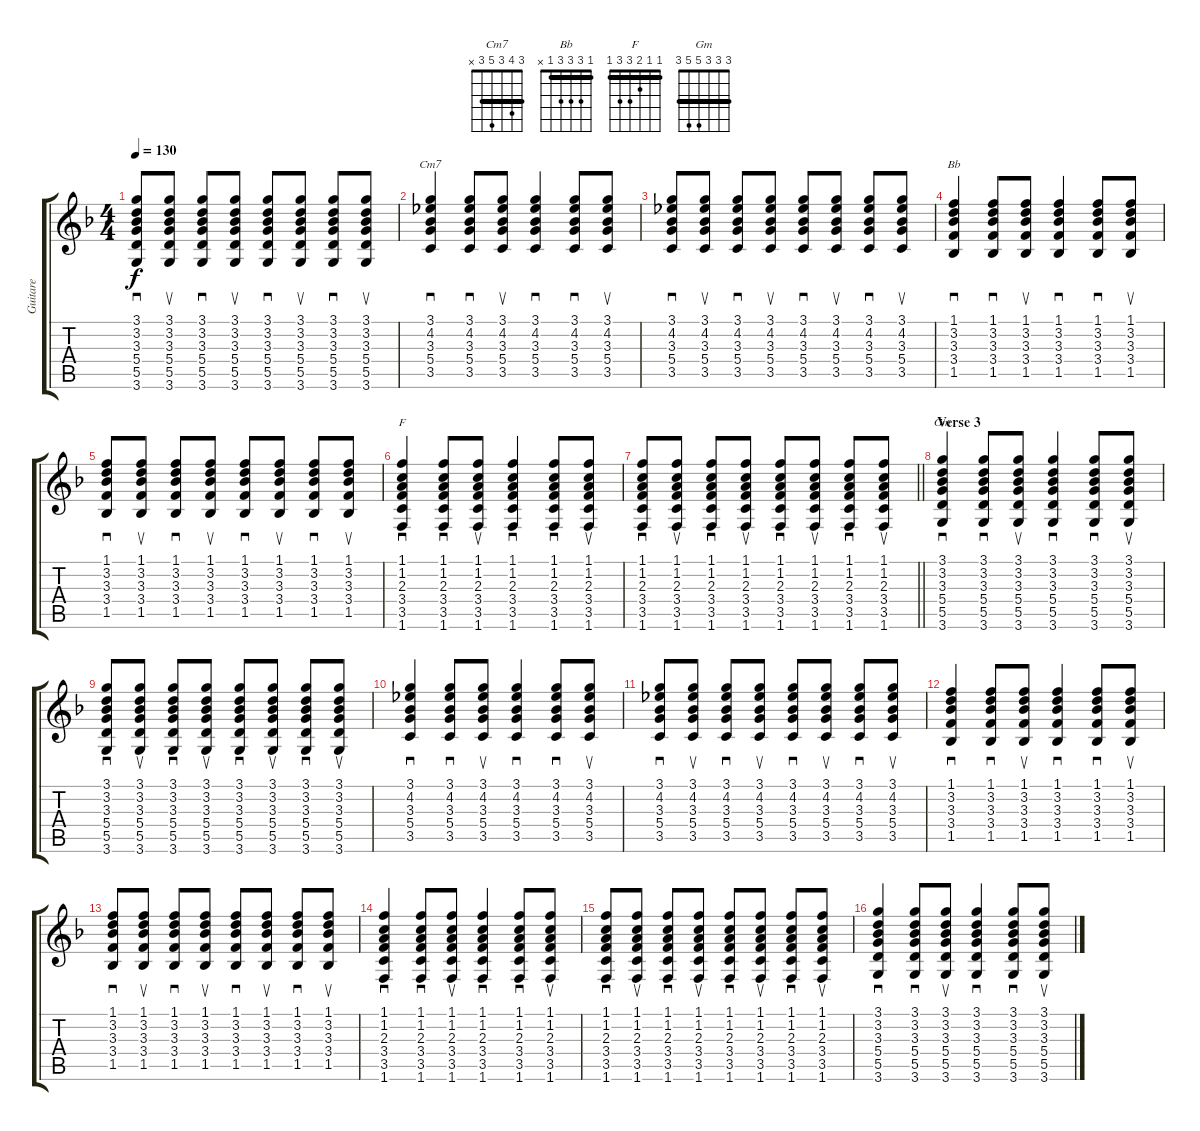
\track ("Guitare" "Guitare") {instrument acousticguitarsteel}
\staff {score tabs}
\tuning (E4 B3 G3 D3 A2 E2) {hide}
\chord ("Cm7" 3 4 3 5 3 x) {barre 3}
\chord ("Bb" 1 3 3 3 1 x) {barre 1}
\chord ("F" 1 1 2 3 3 1) {barre 1}
\chord ("Gm" 3 3 3 5 5 3) {barre 3}
\ts (4 4)
\tempo 130
\clef g2
\ks f
(3.1 3.2 3.3 5.4 5.5 3.6).8{sd dy f} (3.1 3.2 3.3 5.4 5.5 3.6).8{su} (3.1 3.2 3.3 5.4 5.5 3.6).8{sd} (3.1 3.2 3.3 5.4 5.5 3.6).8{su} (3.1 3.2 3.3 5.4 5.5 3.6).8{sd} (3.1 3.2 3.3 5.4 5.5 3.6).8{su} (3.1 3.2 3.3 5.4 5.5 3.6).8{sd} (3.1 3.2 3.3 5.4 5.5 3.6).8{su} |
(3.1 4.2 3.3 5.4 3.5).4{sd ch "Cm7"} (3.1 4.2 3.3 5.4 3.5).8{sd} (3.1 4.2 3.3 5.4 3.5).8{su} (3.1 4.2 3.3 5.4 3.5).4{sd} (3.1 4.2 3.3 5.4 3.5).8{sd} (3.1 4.2 3.3 5.4 3.5).8{su} |
(3.1 4.2 3.3 5.4 3.5).8{sd} (3.1 4.2 3.3 5.4 3.5).8{su} (3.1 4.2 3.3 5.4 3.5).8{sd} (3.1 4.2 3.3 5.4 3.5).8{su} (3.1 4.2 3.3 5.4 3.5).8{sd} (3.1 4.2 3.3 5.4 3.5).8{su} (3.1 4.2 3.3 5.4 3.5).8{sd} (3.1 4.2 3.3 5.4 3.5).8{su} |
(1.1 3.2 3.3 3.4 1.5).4{sd ch "Bb"} (1.1 3.2 3.3 3.4 1.5).8{sd} (1.1 3.2 3.3 3.4 1.5).8{su} (1.1 3.2 3.3 3.4 1.5).4{sd} (1.1 3.2 3.3 3.4 1.5).8{sd} (1.1 3.2 3.3 3.4 1.5).8{su} |
(1.1 3.2 3.3 3.4 1.5).8{sd} (1.1 3.2 3.3 3.4 1.5).8{su} (1.1 3.2 3.3 3.4 1.5).8{sd} (1.1 3.2 3.3 3.4 1.5).8{su} (1.1 3.2 3.3 3.4 1.5).8{sd} (1.1 3.2 3.3 3.4 1.5).8{su} (1.1 3.2 3.3 3.4 1.5).8{sd} (1.1 3.2 3.3 3.4 1.5).8{su} |
(1.1 1.2 2.3 3.4 3.5 1.6).4{sd ch "F"} (1.1 1.2 2.3 3.4 3.5 1.6).8{sd} (1.1 1.2 2.3 3.4 3.5 1.6).8{su} (1.1 1.2 2.3 3.4 3.5 1.6).4{sd} (1.1 1.2 2.3 3.4 3.5 1.6).8{sd} (1.1 1.2 2.3 3.4 3.5 1.6).8{su} |
\barLineRight lightlight
(1.1 1.2 2.3 3.4 3.5 1.6).8{sd} (1.1 1.2 2.3 3.4 3.5 1.6).8{su} (1.1 1.2 2.3 3.4 3.5 1.6).8{sd} (1.1 1.2 2.3 3.4 3.5 1.6).8{su} (1.1 1.2 2.3 3.4 3.5 1.6).8{sd} (1.1 1.2 2.3 3.4 3.5 1.6).8{su} (1.1 1.2 2.3 3.4 3.5 1.6).8{sd} (1.1 1.2 2.3 3.4 3.5 1.6).8{su} |
\section ("" "Verse 3")
(3.1 3.2 3.3 5.4 5.5 3.6).4{sd ch "Gm"} (3.1 3.2 3.3 5.4 5.5 3.6).8{sd} (3.1 3.2 3.3 5.4 5.5 3.6).8{su} (3.1 3.2 3.3 5.4 5.5 3.6).4{sd} (3.1 3.2 3.3 5.4 5.5 3.6).8{sd} (3.1 3.2 3.3 5.4 5.5 3.6).8{su} |
(3.1 3.2 3.3 5.4 5.5 3.6).8{sd} (3.1 3.2 3.3 5.4 5.5 3.6).8{su} (3.1 3.2 3.3 5.4 5.5 3.6).8{sd} (3.1 3.2 3.3 5.4 5.5 3.6).8{su} (3.1 3.2 3.3 5.4 5.5 3.6).8{sd} (3.1 3.2 3.3 5.4 5.5 3.6).8{su} (3.1 3.2 3.3 5.4 5.5 3.6).8{sd} (3.1 3.2 3.3 5.4 5.5 3.6).8{su} |
(3.1 4.2 3.3 5.4 3.5).4{sd} (3.1 4.2 3.3 5.4 3.5).8{sd} (3.1 4.2 3.3 5.4 3.5).8{su} (3.1 4.2 3.3 5.4 3.5).4{sd} (3.1 4.2 3.3 5.4 3.5).8{sd} (3.1 4.2 3.3 5.4 3.5).8{su} |
(3.1 4.2 3.3 5.4 3.5).8{sd} (3.1 4.2 3.3 5.4 3.5).8{su} (3.1 4.2 3.3 5.4 3.5).8{sd} (3.1 4.2 3.3 5.4 3.5).8{su} (3.1 4.2 3.3 5.4 3.5).8{sd} (3.1 4.2 3.3 5.4 3.5).8{su} (3.1 4.2 3.3 5.4 3.5).8{sd} (3.1 4.2 3.3 5.4 3.5).8{su} |
(1.1 3.2 3.3 3.4 1.5).4{sd} (1.1 3.2 3.3 3.4 1.5).8{sd} (1.1 3.2 3.3 3.4 1.5).8{su} (1.1 3.2 3.3 3.4 1.5).4{sd} (1.1 3.2 3.3 3.4 1.5).8{sd} (1.1 3.2 3.3 3.4 1.5).8{su} |
(1.1 3.2 3.3 3.4 1.5).8{sd} (1.1 3.2 3.3 3.4 1.5).8{su} (1.1 3.2 3.3 3.4 1.5).8{sd} (1.1 3.2 3.3 3.4 1.5).8{su} (1.1 3.2 3.3 3.4 1.5).8{sd} (1.1 3.2 3.3 3.4 1.5).8{su} (1.1 3.2 3.3 3.4 1.5).8{sd} (1.1 3.2 3.3 3.4 1.5).8{su} |
(1.1 1.2 2.3 3.4 3.5 1.6).4{sd} (1.1 1.2 2.3 3.4 3.5 1.6).8{sd} (1.1 1.2 2.3 3.4 3.5 1.6).8{su} (1.1 1.2 2.3 3.4 3.5 1.6).4{sd} (1.1 1.2 2.3 3.4 3.5 1.6).8{sd} (1.1 1.2 2.3 3.4 3.5 1.6).8{su} |
(1.1 1.2 2.3 3.4 3.5 1.6).8{sd} (1.1 1.2 2.3 3.4 3.5 1.6).8{su} (1.1 1.2 2.3 3.4 3.5 1.6).8{sd} (1.1 1.2 2.3 3.4 3.5 1.6).8{su} (1.1 1.2 2.3 3.4 3.5 1.6).8{sd} (1.1 1.2 2.3 3.4 3.5 1.6).8{su} (1.1 1.2 2.3 3.4 3.5 1.6).8{sd} (1.1 1.2 2.3 3.4 3.5 1.6).8{su} |
(3.1 3.2 3.3 5.4 5.5 3.6).4{sd} (3.1 3.2 3.3 5.4 5.5 3.6).8{sd} (3.1 3.2 3.3 5.4 5.5 3.6).8{su} (3.1 3.2 3.3 5.4 5.5 3.6).4{sd} (3.1 3.2 3.3 5.4 5.5 3.6).8{sd} (3.1 3.2 3.3 5.4 5.5 3.6).8{su}
